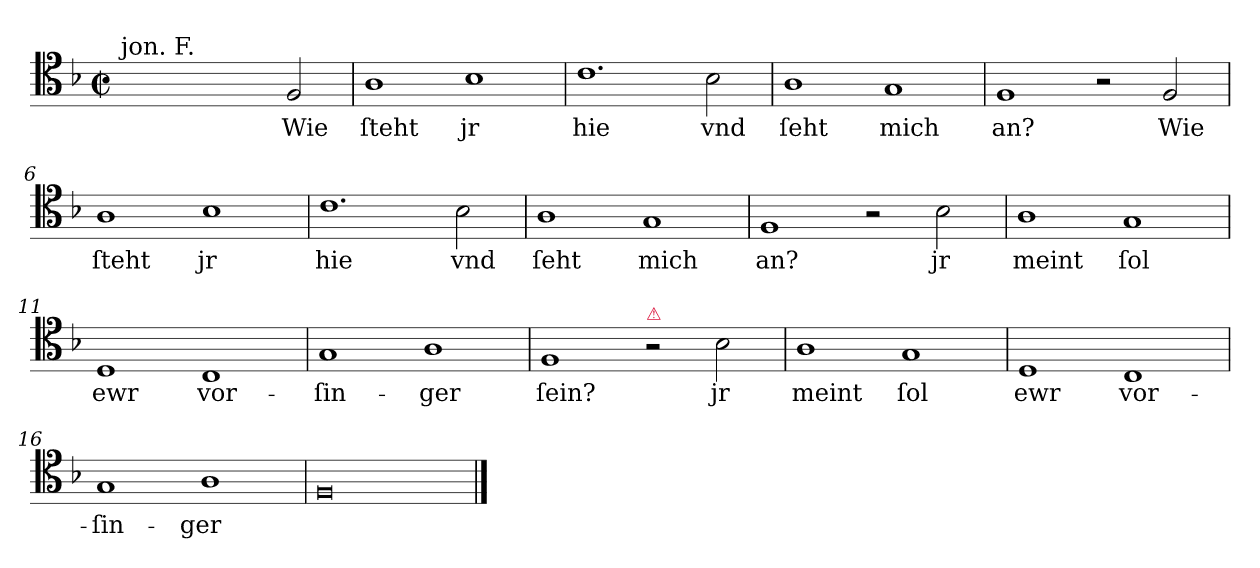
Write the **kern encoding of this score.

**kern	**text
*part1	*part1
*staff1	*staff1
*clefC4	*
*k[b-]	*
*F:ion	*
*M4/2	*
*met(c|)	*
=1	=1
!LO:TX:a:t=jon. F.	!
1ryy	.
2ryy	.
2F	Wie
=2	=2
1A	ſteht
1B-	jr
=3	=3
1.c	hie
2B-	vnd
=4	=4
1A	ſeht
1G	mich
=5	=5
1F	an?
2r	.
2F	Wie
=6	=6
1A	ſteht
1B-	jr
=7	=7
1.c	hie
2B-	vnd
=8	=8
1A	ſeht
1G	mich
=9	=9
1F	an?
2r	.
2B-	jr
=10	=10
1A	meint
1G	ſol
=11	=11
1D	ewr
1C	vor-
=12	=12
1G	-ſin-
1A	-ger
=13	=13
1F	ſein?
!LO:TX:a:color=crimson:t=⚠	!
2r	.
2B-	jr
=14	=14
1A	meint
1G	ſol
=15	=15
1D	ewr
1C	vor-
=16	=16
1G	-ſin-
1A	-ger
=17	=17
0F/	.
==	==
*-	*-
